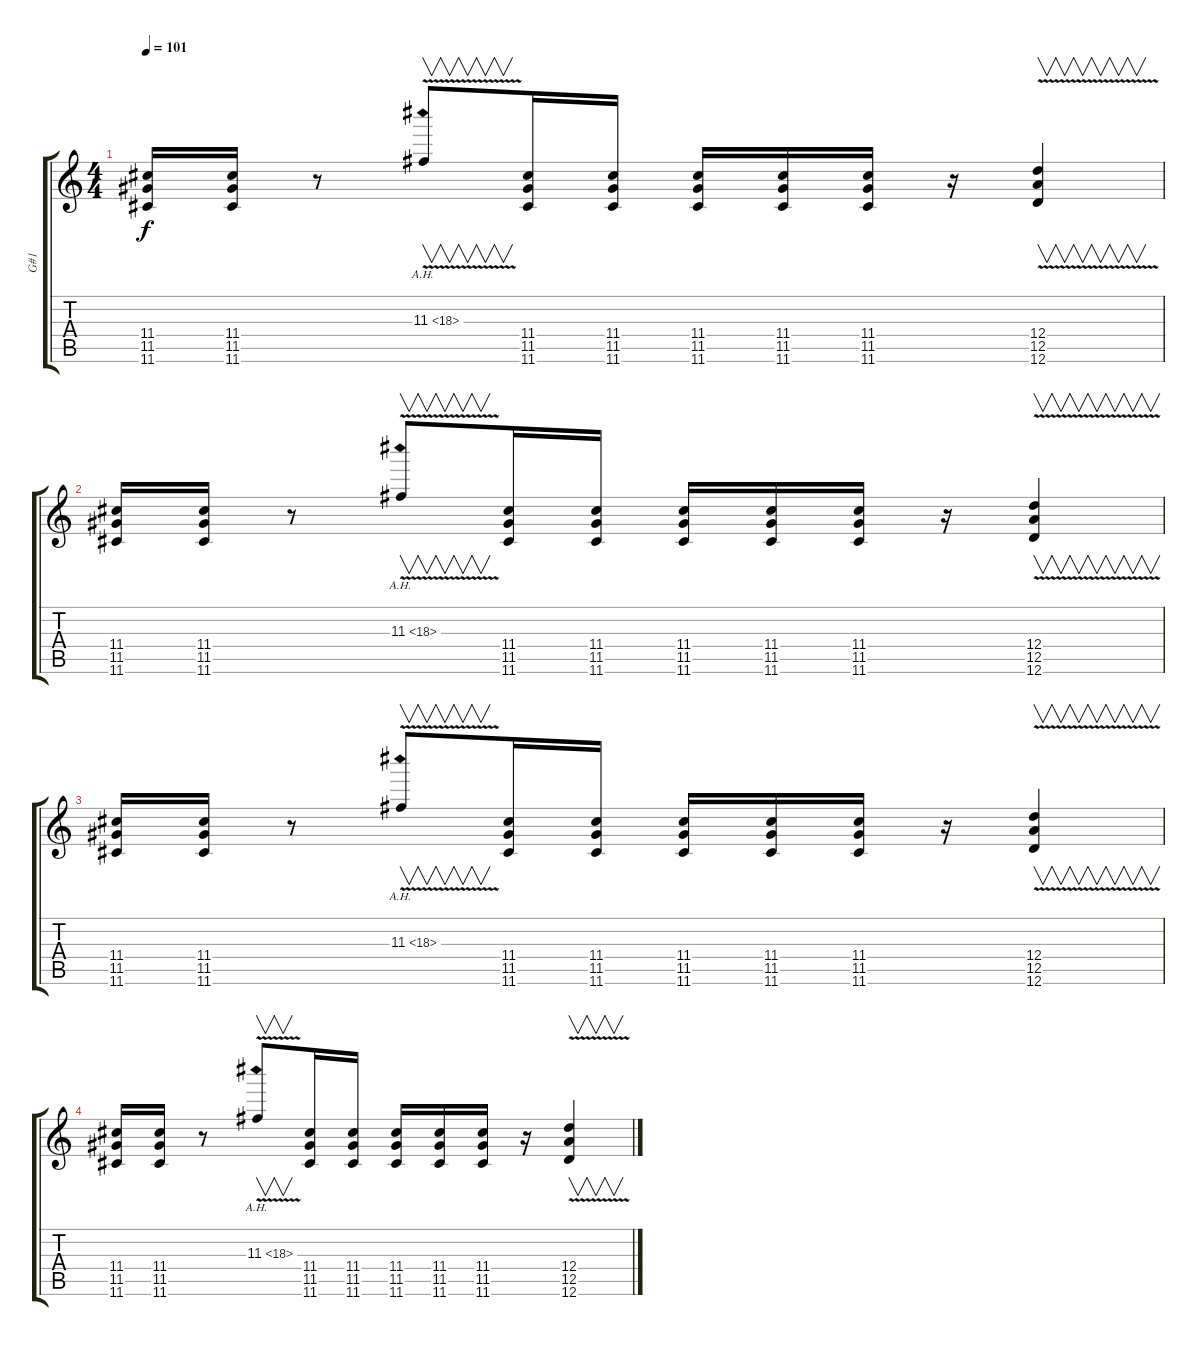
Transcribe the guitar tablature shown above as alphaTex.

\track ("G#1" "G#1") {instrument distortionguitar}
\staff {score tabs}
\tuning (D4 D4 G3 D3 A2 D2) {hide}
\ts (4 4)
\tempo 101
\clef g2
\ks c
(11.4 11.5 11.6).16{dy f} (11.4 11.5 11.6).16 r.8 11.3{ah 7 v}.8{v} (11.4 11.5 11.6).16 (11.4 11.5 11.6).16 (11.4 11.5 11.6).16 (11.4 11.5 11.6).16 (11.4 11.5 11.6).16 r.16 (12.4{v} 12.5 12.6).4{v} |
(11.4 11.5 11.6).16 (11.4 11.5 11.6).16 r.8 11.3{ah 7 v}.8{v} (11.4 11.5 11.6).16 (11.4 11.5 11.6).16 (11.4 11.5 11.6).16 (11.4 11.5 11.6).16 (11.4 11.5 11.6).16 r.16 (12.4{v} 12.5 12.6).4{v} |
(11.4 11.5 11.6).16 (11.4 11.5 11.6).16 r.8 11.3{ah 7 v}.8{v} (11.4 11.5 11.6).16 (11.4 11.5 11.6).16 (11.4 11.5 11.6).16 (11.4 11.5 11.6).16 (11.4 11.5 11.6).16 r.16 (12.4{v} 12.5 12.6).4{v} |
(11.4 11.5 11.6).16 (11.4 11.5 11.6).16 r.8 11.3{ah 7 v}.8{v} (11.4 11.5 11.6).16 (11.4 11.5 11.6).16 (11.4 11.5 11.6).16 (11.4 11.5 11.6).16 (11.4 11.5 11.6).16 r.16 (12.4{v} 12.5 12.6).4{v}
